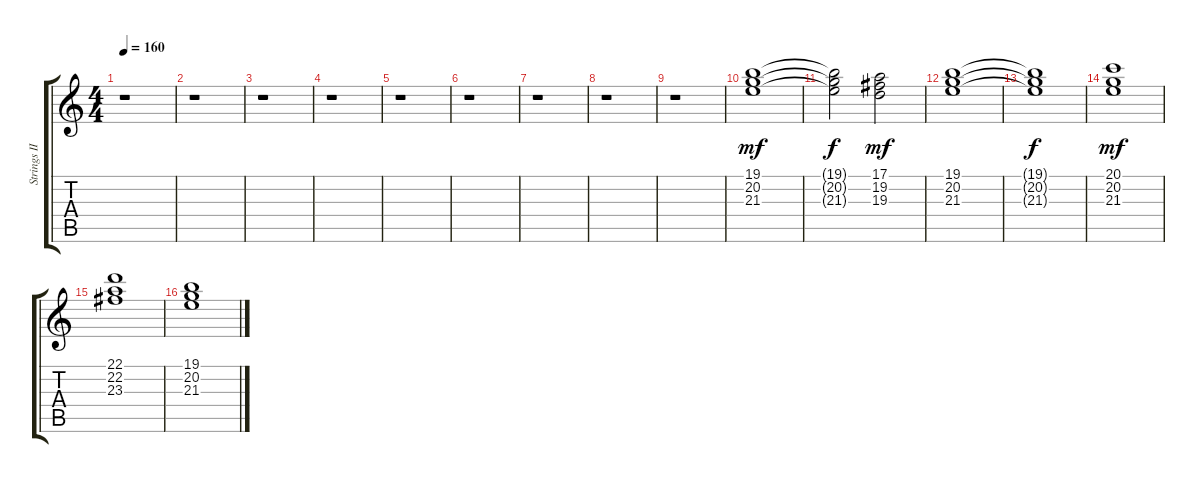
\track ("Strings II" "Strings II") {instrument stringensemble1}
\staff {score tabs}
\tuning (E4 B3 G3 D3 A2 E2) {hide}
\ts (4 4)
\tempo 160
\clef g2
\ks c
r.1{dy f} |
r.1 |
r.1 |
r.1 |
r.1 |
r.1 |
r.1 |
r.1 |
r.1 |
(19.1 20.2 21.3).1{dy mf volume 13 instrument synthstrings2} |
(19.1{t} 20.2{t} 21.3{t}).2{dy f} (17.1 19.2 19.3).2{dy mf volume 13 instrument synthstrings2} |
(19.1 20.2 21.3).1{volume 13 instrument synthstrings2} |
(19.1{t} 20.2{t} 21.3{t}).1{dy f} |
(20.1 20.2 21.3).1{dy mf volume 13 instrument synthstrings2} |
(22.1 22.2 23.3).1{volume 13 instrument synthstrings2} |
(19.1 20.2 21.3).1{volume 13 instrument synthstrings2}
